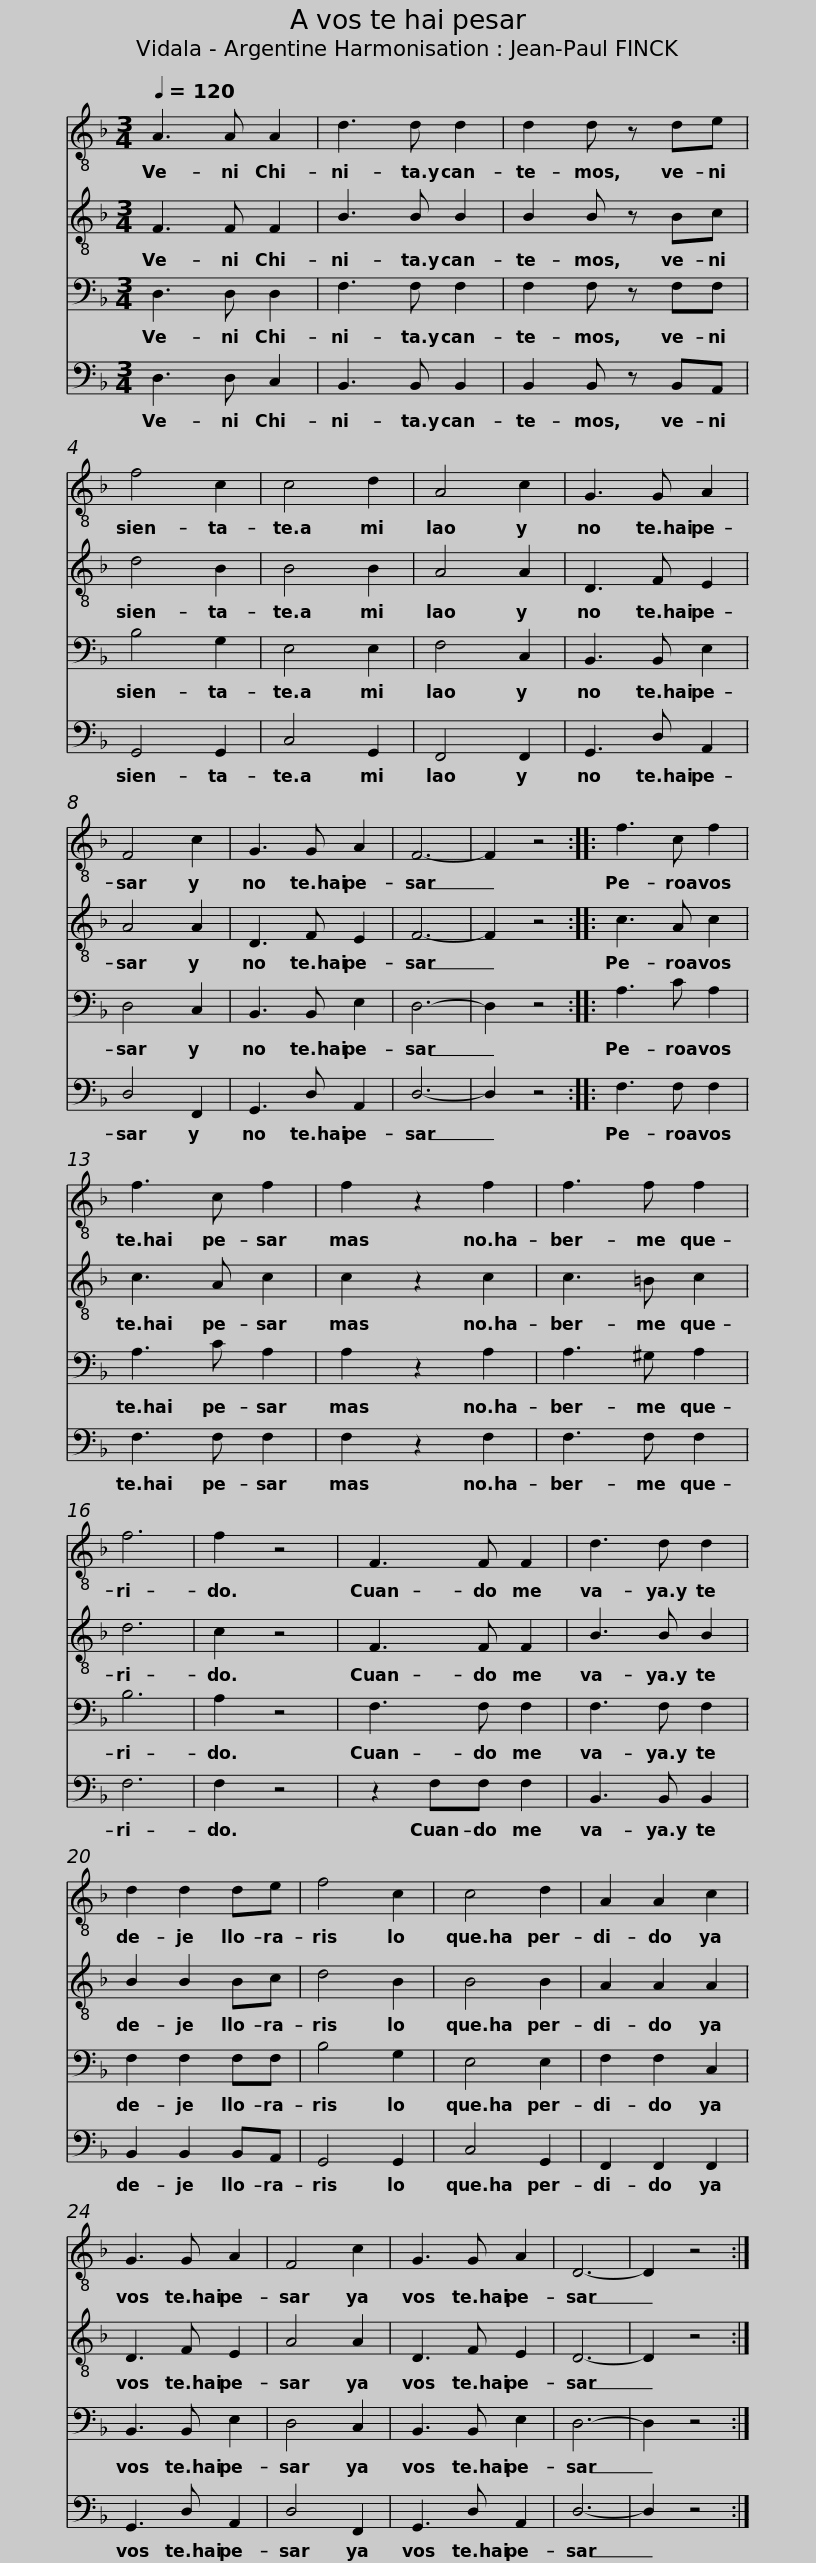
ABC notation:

X:1
%%score 1 2 3 4
L:1/8
Q:1/4=120
M:3/4
I:linebreak $
K:F
V:1 treble-8
V:2 treble-8
V:3 bass
V:4 bass
V:1
 A3 A A2 | d3 d d2 | d2 d z de | f4 c2 | c4 d2 | %5
 A4 c2 | G3 G A2 | F4 c2 | G3 G A2 | F6- | %10
 F2 z4 ::$ f3 c f2 | f3 c f2 | f2 z2 f2 | f3 f f2 | %15
 f6 | f2 z4 | F3 F F2 | d3 d d2 | d2 d2 de | %20
 f4 c2 |$ c4 d2 | A2 A2 c2 | G3 G A2 | F4 c2 | %25
 G3 G A2 | D6- | D2 z4 :| %28
V:2
 F3 F F2 | B3 B B2 | B2 B z Bc | d4 B2 | B4 B2 | %5
 A4 A2 | D3 F E2 | A4 A2 | D3 F E2 | F6- | %10
 F2 z4 ::$ c3 A c2 | c3 A c2 | c2 z2 c2 | c3 =B c2 | %15
 d6 | c2 z4 | F3 F F2 | B3 B B2 | B2 B2 Bc | %20
 d4 B2 |$ B4 B2 | A2 A2 A2 | D3 F E2 | A4 A2 | %25
 D3 F E2 | D6- | D2 z4 :| %28
V:3
 D,3 D, D,2 | F,3 F, F,2 | F,2 F, z F,F, | B,4 G,2 | E,4 E,2 | %5
 F,4 C,2 | B,,3 B,, E,2 | D,4 C,2 | B,,3 B,, E,2 | D,6- | %10
 D,2 z4 ::$ A,3 C A,2 | A,3 C A,2 | A,2 z2 A,2 | A,3 ^G, A,2 | %15
 B,6 | A,2 z4 | F,3 F, F,2 | F,3 F, F,2 | F,2 F,2 F,F, | %20
 B,4 G,2 |$ E,4 E,2 | F,2 F,2 C,2 | B,,3 B,, E,2 | D,4 C,2 | %25
 B,,3 B,, E,2 | D,6- | D,2 z4 :| %28
V:4
 D,3 D, C,2 | B,,3 B,, B,,2 | B,,2 B,, z B,,A,, | G,,4 G,,2 | C,4 G,,2 | %5
 F,,4 F,,2 | G,,3 D, A,,2 | D,4 F,,2 | G,,3 D, A,,2 | D,6- | %10
 D,2 z4 ::$ F,3 F, F,2 | F,3 F, F,2 | F,2 z2 F,2 | F,3 F, F,2 | %15
 F,6 | F,2 z4 | z2 F,F, F,2 | B,,3 B,, B,,2 | B,,2 B,,2 B,,A,, | %20
 G,,4 G,,2 |$ C,4 G,,2 | F,,2 F,,2 F,,2 | G,,3 D, A,,2 | D,4 F,,2 | %25
 G,,3 D, A,,2 | D,6- | D,2 z4 :| %28
